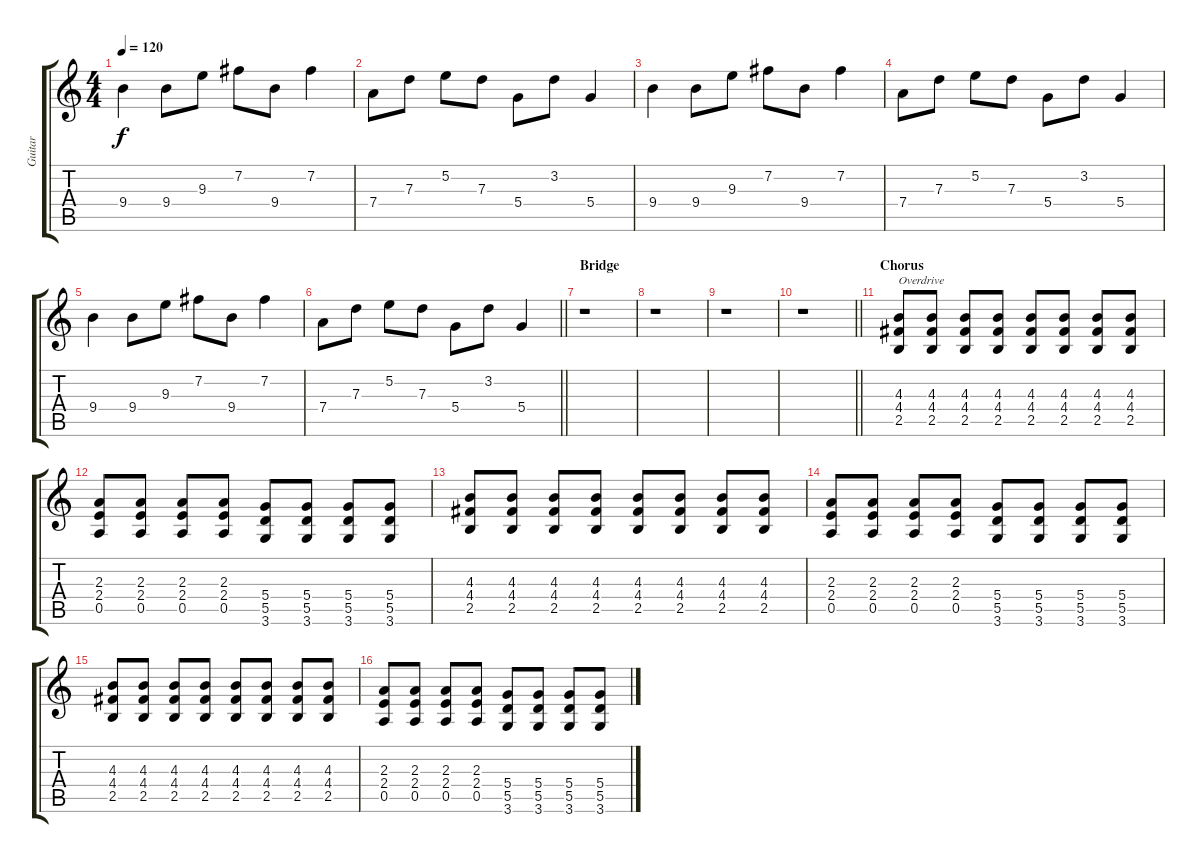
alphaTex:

\track ("Guitar" "Guitar") {instrument acousticguitarsteel}
\staff {score tabs}
\tuning (E4 B3 G3 D3 A2 E2) {hide}
\ts (4 4)
\tempo 120
\clef g2
\ks c
9.4.4{dy f} 9.4.8 9.3.8 7.2.8 9.4.8 7.2.4 |
7.4.8 7.3.8 5.2.8 7.3.8 5.4.8 3.2.8 5.4.4 |
9.4.4 9.4.8 9.3.8 7.2.8 9.4.8 7.2.4 |
7.4.8 7.3.8 5.2.8 7.3.8 5.4.8 3.2.8 5.4.4 |
9.4.4 9.4.8 9.3.8 7.2.8 9.4.8 7.2.4 |
\barLineRight lightlight
7.4.8 7.3.8 5.2.8 7.3.8 5.4.8 3.2.8 5.4.4 |
\section ("" "Bridge")
r.1 |
r.1 |
r.1 |
\barLineRight lightlight
r.1 |
\section ("" "Chorus")
(4.3 4.4 2.5).8{txt "Overdrive" instrument overdrivenguitar} (4.3 4.4 2.5).8 (4.3 4.4 2.5).8 (4.3 4.4 2.5).8 (4.3 4.4 2.5).8 (4.3 4.4 2.5).8 (4.3 4.4 2.5).8 (4.3 4.4 2.5).8 |
(2.3 2.4 0.5).8 (2.3 2.4 0.5).8 (2.3 2.4 0.5).8 (2.3 2.4 0.5).8 (5.4 5.5 3.6).8 (5.4 5.5 3.6).8 (5.4 5.5 3.6).8 (5.4 5.5 3.6).8 |
(4.3 4.4 2.5).8 (4.3 4.4 2.5).8 (4.3 4.4 2.5).8 (4.3 4.4 2.5).8 (4.3 4.4 2.5).8 (4.3 4.4 2.5).8 (4.3 4.4 2.5).8 (4.3 4.4 2.5).8 |
(2.3 2.4 0.5).8 (2.3 2.4 0.5).8 (2.3 2.4 0.5).8 (2.3 2.4 0.5).8 (5.4 5.5 3.6).8 (5.4 5.5 3.6).8 (5.4 5.5 3.6).8 (5.4 5.5 3.6).8 |
(4.3 4.4 2.5).8 (4.3 4.4 2.5).8 (4.3 4.4 2.5).8 (4.3 4.4 2.5).8 (4.3 4.4 2.5).8 (4.3 4.4 2.5).8 (4.3 4.4 2.5).8 (4.3 4.4 2.5).8 |
(2.3 2.4 0.5).8 (2.3 2.4 0.5).8 (2.3 2.4 0.5).8 (2.3 2.4 0.5).8 (5.4 5.5 3.6).8 (5.4 5.5 3.6).8 (5.4 5.5 3.6).8 (5.4 5.5 3.6).8
